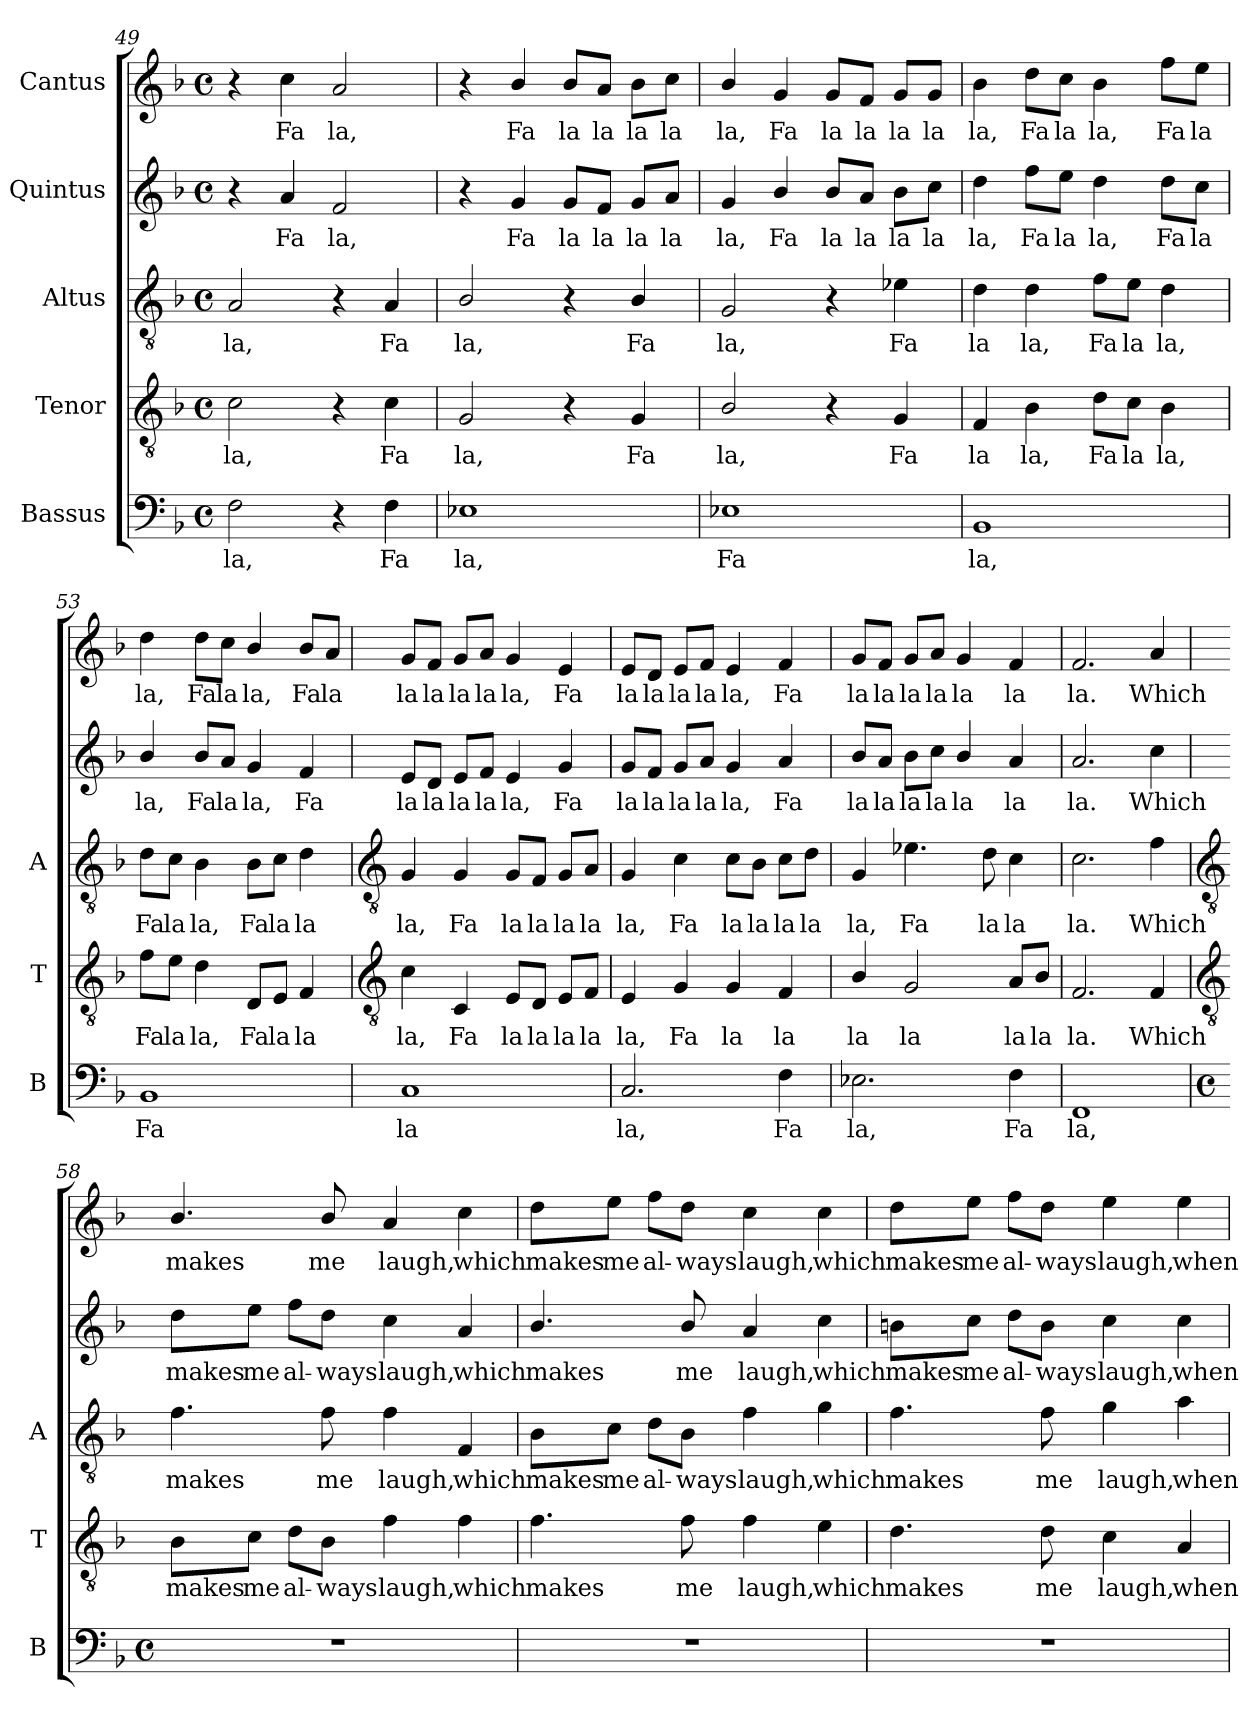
**kern	**text	**kern	**text	**kern	**text	**kern	**text	**kern	**text
*part5	*part5	*part4	*part4	*part3	*part3	*part2	*part2	*part1	*part1
*staff5	*staff5	*staff4	*staff4	*staff3	*staff3	*staff2	*staff2	*staff1	*staff1
*I"Bassus	*	*I"Tenor	*	*I"Altus	*	*I"Quintus	*	*I"Cantus	*
*I'B	*	*I'T	*	*I'A	*	*	*	*	*
!!LO:LB:g=z
*clefF4	*	*clefGv2	*	*clefGv2	*	*clefG2	*	*clefG2	*
*k[b-]	*	*k[b-]	*	*k[b-]	*	*k[b-]	*	*k[b-]	*
*F:	*	*F:	*	*F:	*	*F:	*	*F:	*
*M4/4	*	*M4/4	*	*M4/4	*	*M4/4	*	*M4/4	*
*met(c)	*	*met(c)	*	*met(c)	*	*met(c)	*	*met(c)	*
=49	=49	=49	=49	=49	=49	=49	=49	=49	=49
!	!LO:LY:b	!	!LO:LY:b	!	!LO:LY:b	!	!	!	!
2F	la,	2c	la,	2A	la,	4r	.	4r	.
!	!	!	!	!	!	!	!LO:LY:b	!	!LO:LY:b
.	.	.	.	.	.	4a	Fa	4cc	Fa
!	!	!	!	!	!	!	!LO:LY:b	!	!LO:LY:b
4r	.	4r	.	4r	.	2f	la,	2a	la,
!	!LO:LY:b	!	!LO:LY:b	!	!LO:LY:b	!	!	!	!
4F	Fa	4c	Fa	4A	Fa	.	.	.	.
=50	=50	=50	=50	=50	=50	=50	=50	=50	=50
!	!LO:LY:b	!	!LO:LY:b	!	!LO:LY:b	!	!	!	!
1E-X	la,	2G	la,	2B-/	la,	4r	.	4r	.
!	!	!	!	!	!	!	!LO:LY:b	!	!LO:LY:b
.	.	.	.	.	.	4g	Fa	4b-/	Fa
!	!	!	!	!	!	!	!LO:LY:b	!	!LO:LY:b
.	.	4r	.	4r	.	8g/L	la	8b-/L	la
!	!	!	!	!	!	!	!LO:LY:b	!	!LO:LY:b
.	.	.	.	.	.	8f/J	la	8a/J	la
!	!	!	!LO:LY:b	!	!LO:LY:b	!	!LO:LY:b	!	!LO:LY:b
.	.	4G	Fa	4B-/	Fa	8g/L	la	8b-\L	la
!	!	!	!	!	!	!	!LO:LY:b	!	!LO:LY:b
.	.	.	.	.	.	8a/J	la	8cc\J	la
=51	=51	=51	=51	=51	=51	=51	=51	=51	=51
!	!LO:LY:b	!	!LO:LY:b	!	!LO:LY:b	!	!LO:LY:b	!	!LO:LY:b
1E-X	Fa	2B-/	la,	2G	la,	4g	la,	4b-/	la,
!	!	!	!	!	!	!	!LO:LY:b	!	!LO:LY:b
.	.	.	.	.	.	4b-/	Fa	4g	Fa
!	!	!	!	!	!	!	!LO:LY:b	!	!LO:LY:b
.	.	4r	.	4r	.	8b-/L	la	8g/L	la
!	!	!	!	!	!	!	!LO:LY:b	!	!LO:LY:b
.	.	.	.	.	.	8a/J	la	8f/J	la
!	!	!	!LO:LY:b	!	!LO:LY:b	!	!LO:LY:b	!	!LO:LY:b
.	.	4G	Fa	4e-X	Fa	8b-\L	la	8g/L	la
!	!	!	!	!	!	!	!LO:LY:b	!	!LO:LY:b
.	.	.	.	.	.	8cc\J	la	8g/J	la
=52	=52	=52	=52	=52	=52	=52	=52	=52	=52
!	!LO:LY:b	!	!LO:LY:b	!	!LO:LY:b	!	!LO:LY:b	!	!LO:LY:b
1BB-	la,	4F	la	4d	la	4dd	la,	4b-	la,
!	!	!	!LO:LY:b	!	!LO:LY:b	!	!LO:LY:b	!	!LO:LY:b
.	.	4B-	la,	4d	la,	8ff\L	Fa	8dd\L	Fa
!	!	!	!	!	!	!	!LO:LY:b	!	!LO:LY:b
.	.	.	.	.	.	8ee\J	la	8cc\J	la
!	!	!	!LO:LY:b	!	!LO:LY:b	!	!LO:LY:b	!	!LO:LY:b
.	.	8d\L	Fa	8f\L	Fa	4dd	la,	4b-	la,
!	!	!	!LO:LY:b	!	!LO:LY:b	!	!	!	!
.	.	8c\J	la	8e\J	la	.	.	.	.
!	!	!	!LO:LY:b	!	!LO:LY:b	!	!LO:LY:b	!	!LO:LY:b
.	.	4B-	la,	4d	la,	8dd\L	Fa	8ff\L	Fa
!	!	!	!	!	!	!	!LO:LY:b	!	!LO:LY:b
.	.	.	.	.	.	8cc\J	la	8ee\J	la
=53	=53	=53	=53	=53	=53	=53	=53	=53	=53
!	!LO:LY:b	!	!LO:LY:b	!	!LO:LY:b	!	!LO:LY:b	!	!LO:LY:b
1BB-	Fa	8f\L	Fa	8d\L	Fa	4b-/	la,	4dd	la,
!	!	!	!LO:LY:b	!	!LO:LY:b	!	!	!	!
.	.	8e\J	la	8c\J	la	.	.	.	.
!	!	!	!LO:LY:b	!	!LO:LY:b	!	!LO:LY:b	!	!LO:LY:b
.	.	4d	la,	4B-	la,	8b-/L	Fa	8dd\L	Fa
!	!	!	!	!	!	!	!LO:LY:b	!	!LO:LY:b
.	.	.	.	.	.	8a/J	la	8cc\J	la
!	!	!	!LO:LY:b	!	!LO:LY:b	!	!LO:LY:b	!	!LO:LY:b
.	.	8D/L	Fa	8B-\L	Fa	4g	la,	4b-/	la,
!	!	!	!LO:LY:b	!	!LO:LY:b	!	!	!	!
.	.	8E/J	la	8c\J	la	.	.	.	.
!	!	!	!LO:LY:b	!	!LO:LY:b	!	!LO:LY:b	!	!LO:LY:b
.	.	4F	la	4d	la	4f	Fa	8b-/L	Fa
!	!	!	!	!	!	!	!	!	!LO:LY:b
.	.	.	.	.	.	.	.	8a/J	la
!!LO:LB:g=z
=54	=54	=54	=54	=54	=54	=54	=54	=54	=54
*	*	*clefGv2	*	*clefGv2	*	*	*	*	*
!	!LO:LY:b	!	!LO:LY:b	!	!LO:LY:b	!	!LO:LY:b	!	!LO:LY:b
1C	la	4c	la,	4G	la,	8e/L	la	8g/L	la
!	!	!	!	!	!	!	!LO:LY:b	!	!LO:LY:b
.	.	.	.	.	.	8d/J	la	8f/J	la
!	!	!	!LO:LY:b	!	!LO:LY:b	!	!LO:LY:b	!	!LO:LY:b
.	.	4C	Fa	4G	Fa	8e/L	la	8g/L	la
!	!	!	!	!	!	!	!LO:LY:b	!	!LO:LY:b
.	.	.	.	.	.	8f/J	la	8a/J	la
!	!	!	!LO:LY:b	!	!LO:LY:b	!	!LO:LY:b	!	!LO:LY:b
.	.	8E/L	la	8G/L	la	4e	la,	4g	la,
!	!	!	!LO:LY:b	!	!LO:LY:b	!	!	!	!
.	.	8D/J	la	8F/J	la	.	.	.	.
!	!	!	!LO:LY:b	!	!LO:LY:b	!	!LO:LY:b	!	!LO:LY:b
.	.	8E/L	la	8G/L	la	4g	Fa	4e	Fa
!	!	!	!LO:LY:b	!	!LO:LY:b	!	!	!	!
.	.	8F/J	la	8A/J	la	.	.	.	.
=55	=55	=55	=55	=55	=55	=55	=55	=55	=55
!	!LO:LY:b	!	!LO:LY:b	!	!LO:LY:b	!	!LO:LY:b	!	!LO:LY:b
2.C	la,	4E	la,	4G	la,	8g/L	la	8e/L	la
!	!	!	!	!	!	!	!LO:LY:b	!	!LO:LY:b
.	.	.	.	.	.	8f/J	la	8d/J	la
!	!	!	!LO:LY:b	!	!LO:LY:b	!	!LO:LY:b	!	!LO:LY:b
.	.	4G	Fa	4c	Fa	8g/L	la	8e/L	la
!	!	!	!	!	!	!	!LO:LY:b	!	!LO:LY:b
.	.	.	.	.	.	8a/J	la	8f/J	la
!	!	!	!LO:LY:b	!	!LO:LY:b	!	!LO:LY:b	!	!LO:LY:b
.	.	4G	la	8c\L	la	4g	la,	4e	la,
!	!	!	!	!	!LO:LY:b	!	!	!	!
.	.	.	.	8B-\J	la	.	.	.	.
!	!LO:LY:b	!	!LO:LY:b	!	!LO:LY:b	!	!LO:LY:b	!	!LO:LY:b
4F	Fa	4F	la	8c\L	la	4a	Fa	4f	Fa
!	!	!	!	!	!LO:LY:b	!	!	!	!
.	.	.	.	8d\J	la	.	.	.	.
=56	=56	=56	=56	=56	=56	=56	=56	=56	=56
!	!LO:LY:b	!	!LO:LY:b	!	!LO:LY:b	!	!LO:LY:b	!	!LO:LY:b
2.E-X	la,	4B-/	la	4G	la,	8b-/L	la	8g/L	la
!	!	!	!	!	!	!	!LO:LY:b	!	!LO:LY:b
.	.	.	.	.	.	8a/J	la	8f/J	la
!	!	!	!LO:LY:b	!	!LO:LY:b	!	!LO:LY:b	!	!LO:LY:b
.	.	2G	la	4.e-X	Fa	8b-\L	la	8g/L	la
!	!	!	!	!	!	!	!LO:LY:b	!	!LO:LY:b
.	.	.	.	.	.	8cc\J	la	8a/J	la
!	!	!	!	!	!	!	!LO:LY:b	!	!LO:LY:b
.	.	.	.	.	.	4b-/	la	4g	la
!	!	!	!	!	!LO:LY:b	!	!	!	!
.	.	.	.	8d	la	.	.	.	.
!	!LO:LY:b	!	!LO:LY:b	!	!LO:LY:b	!	!LO:LY:b	!	!LO:LY:b
4F	Fa	8A/L	la	4c	la	4a	la	4f	la
!	!	!	!LO:LY:b	!	!	!	!	!	!
.	.	8B-/J	la	.	.	.	.	.	.
=57	=57	=57	=57	=57	=57	=57	=57	=57	=57
!	!LO:LY:b	!	!LO:LY:b	!	!LO:LY:b	!	!LO:LY:b	!	!LO:LY:b
1FF	la,	2.F	la.	2.c	la.	2.a	la.	2.f	la.
!	!	!	!LO:LY:b	!	!LO:LY:b	!	!LO:LY:b	!	!LO:LY:b
.	.	4F	Which	4f	Which	4cc	Which	4a	Which
!!LO:LB:g=z
=58	=58	=58	=58	=58	=58	=58	=58	=58	=58
*	*	*clefGv2	*	*clefGv2	*	*	*	*	*
*M4/4	*	*	*	*	*	*	*	*	*
*met(c)	*	*	*	*	*	*	*	*	*
!	!	!	!LO:LY:b	!	!LO:LY:b	!	!LO:LY:b	!	!LO:LY:b
1r	.	8B-\L	makes	4.f	makes	8dd\L	makes	4.b-/	makes
!	!	!	!LO:LY:b	!	!	!	!LO:LY:b	!	!
.	.	8c\J	me	.	.	8ee\J	me	.	.
!	!	!	!LO:LY:b	!	!	!	!LO:LY:b	!	!
.	.	8d\L	al-	.	.	8ff\L	al-	.	.
!	!	!	!LO:LY:b	!	!LO:LY:b	!	!LO:LY:b	!	!LO:LY:b
.	.	8B-\J	-ways	8f	me	8dd\J	-ways	8b-/	me
!	!	!	!LO:LY:b	!	!LO:LY:b	!	!LO:LY:b	!	!LO:LY:b
.	.	4f	laugh,	4f	laugh,	4cc	laugh,	4a	laugh,
!	!	!	!LO:LY:b	!	!LO:LY:b	!	!LO:LY:b	!	!LO:LY:b
.	.	4f	which	4F	which	4a	which	4cc	which
=59	=59	=59	=59	=59	=59	=59	=59	=59	=59
!	!	!	!LO:LY:b	!	!LO:LY:b	!	!LO:LY:b	!	!LO:LY:b
1r	.	4.f	makes	8B-\L	makes	4.b-/	makes	8dd\L	makes
!	!	!	!	!	!LO:LY:b	!	!	!	!LO:LY:b
.	.	.	.	8c\J	me	.	.	8ee\J	me
!	!	!	!	!	!LO:LY:b	!	!	!	!LO:LY:b
.	.	.	.	8d\L	al-	.	.	8ff\L	al-
!	!	!	!LO:LY:b	!	!LO:LY:b	!	!LO:LY:b	!	!LO:LY:b
.	.	8f	me	8B-\J	-ways	8b-/	me	8dd\J	-ways
!	!	!	!LO:LY:b	!	!LO:LY:b	!	!LO:LY:b	!	!LO:LY:b
.	.	4f	laugh,	4f	laugh,	4a	laugh,	4cc	laugh,
!	!	!	!LO:LY:b	!	!LO:LY:b	!	!LO:LY:b	!	!LO:LY:b
.	.	4e	which	4g	which	4cc	which	4cc	which
=60	=60	=60	=60	=60	=60	=60	=60	=60	=60
!	!	!	!LO:LY:b	!	!LO:LY:b	!	!LO:LY:b	!	!LO:LY:b
1r	.	4.d	makes	4.f	makes	8bn\L	makes	8dd\L	makes
!	!	!	!	!	!	!	!LO:LY:b	!	!LO:LY:b
.	.	.	.	.	.	8cc\J	me	8ee\J	me
!	!	!	!	!	!	!	!LO:LY:b	!	!LO:LY:b
.	.	.	.	.	.	8dd\L	al-	8ff\L	al-
!	!	!	!LO:LY:b	!	!LO:LY:b	!	!LO:LY:b	!	!LO:LY:b
.	.	8d	me	8f	me	8b\J	-ways	8dd\J	-ways
!	!	!	!LO:LY:b	!	!LO:LY:b	!	!LO:LY:b	!	!LO:LY:b
.	.	4c	laugh,	4g	laugh,	4cc	laugh,	4ee	laugh,
!	!	!	!LO:LY:b	!	!LO:LY:b	!	!LO:LY:b	!	!LO:LY:b
.	.	4A	when	4a	when	4cc	when	4ee	when
=	=	=	=	=	=	=	=	=	=
*-	*-	*-	*-	*-	*-	*-	*-	*-	*-
